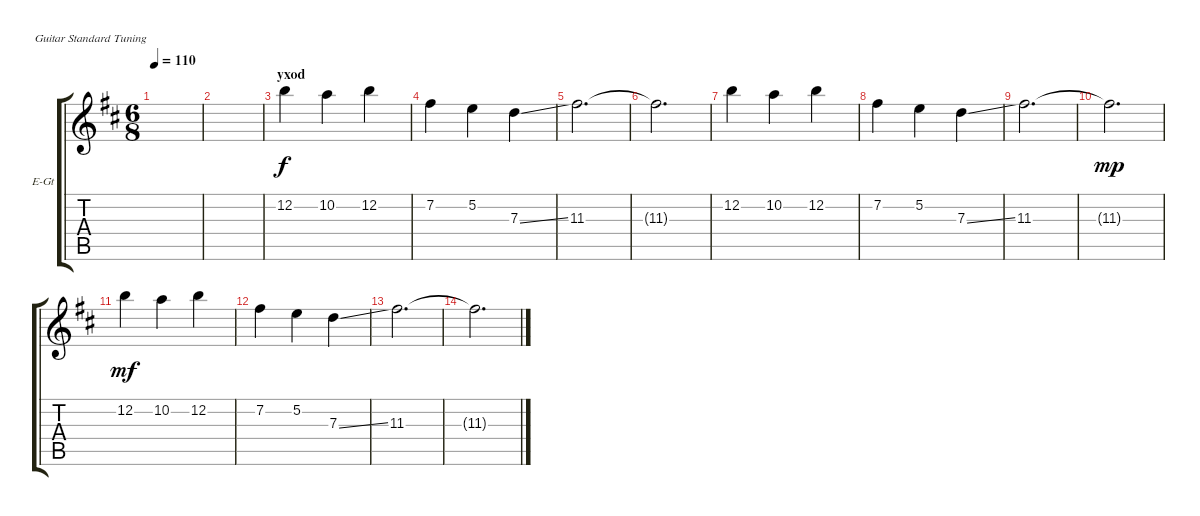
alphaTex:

\defaultSystemsLayout 4
\bracketExtendMode groupsimilarinstruments
\firstSystemTrackNameOrientation horizontal
\otherSystemsTrackNameOrientation horizontal
\track ("Electric Guitar" "E-Gt") {instrument overdrivenguitar}
\staff {score tabs}
\tuning (E4 B3 G3 D3 A2 E2)
\ts (6 8)
\tempo 110
\clef g2
\ks bminor
|
|
\section ("" "yxod")
12.2.4 10.2.4 12.2.4 |
7.2.4 5.2.4 7.3{ss}.4 |
11.3.2{d} |
11.3{t}.2{d} |
12.2.4 10.2.4 12.2.4 |
7.2.4 5.2.4 7.3{ss}.4 |
11.3.2{d} |
11.3{t}.2{d dy mp} |
12.2.4{dy mf} 10.2.4 12.2.4 |
7.2.4 5.2.4 7.3{ss}.4 |
11.3.2{d} |
11.3{t}.2{d}
